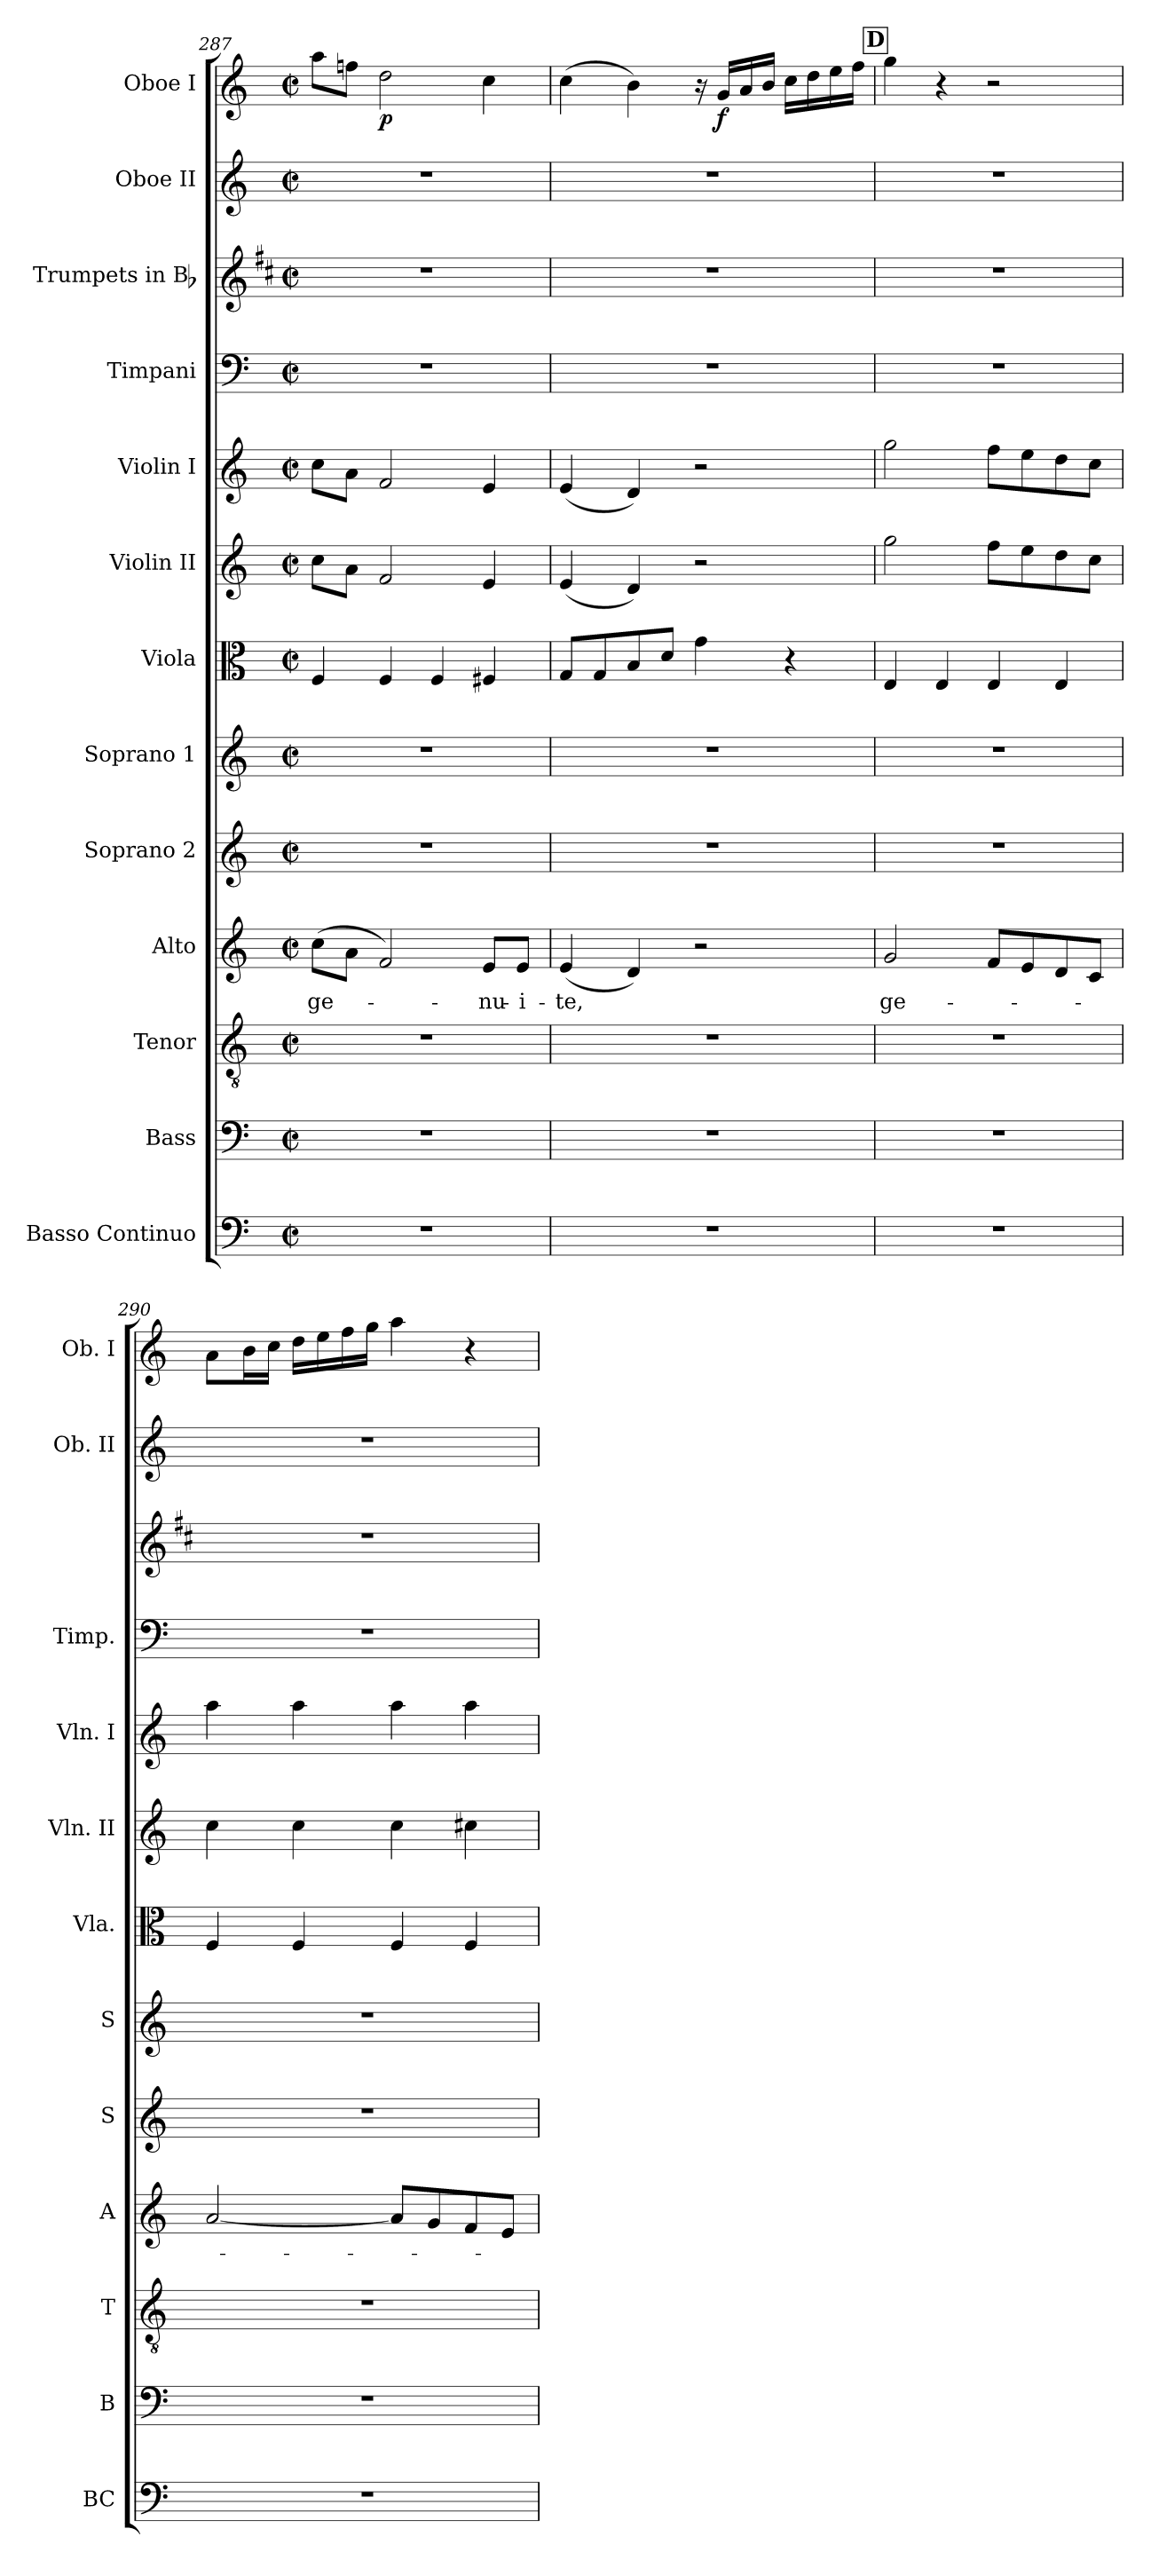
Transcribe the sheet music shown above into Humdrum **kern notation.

**kern	**kern	**kern	**kern	**text	**kern	**kern	**kern	**kern	**kern	**kern	**kern	**kern	**kern	**dynam
*part13	*part12	*part11	*part10	*part10	*part9	*part8	*part7	*part6	*part5	*part4	*part3	*part2	*part1	*part1
*staff13	*staff12	*staff11	*staff10	*staff10	*staff9	*staff8	*staff7	*staff6	*staff5	*staff4	*staff3	*staff2	*staff1	*staff1
*I"Basso Continuo	*I"Bass	*I"Tenor	*I"Alto	*	*I"Soprano 2	*I"Soprano 1	*I"Viola	*I"Violin II	*I"Violin I	*I"Timpani	*I"Trumpets in Bb	*I"Oboe II	*I"Oboe I	*
*I'BC	*I'B	*I'T	*I'A	*	*I'S	*I'S	*I'Vla.	*I'Vln. II	*I'Vln. I	*I'Timp.	*	*I'Ob. II	*I'Ob. I	*
*clefF4	*clefF4	*clefGv2	*clefG2	*	*clefG2	*clefG2	*clefC3	*clefG2	*clefG2	*clefF4	*clefG2	*clefG2	*clefG2	*
*	*	*	*	*	*	*	*	*	*	*	*ITrd1c2	*	*	*
*k[]	*k[]	*k[]	*k[]	*	*k[]	*k[]	*k[]	*k[]	*k[]	*k[]	*k[]	*k[]	*k[]	*
*C:	*C:	*C:	*C:	*	*C:	*C:	*C:	*C:	*C:	*C:	*C:	*C:	*C:	*
*M2/2	*M2/2	*M2/2	*M2/2	*	*M2/2	*M2/2	*M2/2	*M2/2	*M2/2	*M2/2	*M2/2	*M2/2	*M2/2	*
*met(c|)	*met(c|)	*met(c|)	*met(c|)	*	*met(c|)	*met(c|)	*met(c|)	*met(c|)	*met(c|)	*met(c|)	*met(c|)	*met(c|)	*met(c|)	*
=287	=287	=287	=287	=287	=287	=287	=287	=287	=287	=287	=287	=287	=287	=287
!	!	!	!	!LO:LY:b	!	!	!	!	!	!	!	!	!	!
1r	1r	1r	(8cc\L	ge-	1r	1r	4F/	8cc\L	8cc\L	1r	1r	1r	8aa\L	.
.	.	.	8a\J	.	.	.	.	8a\J	8a\J	.	.	.	8ffn\J	.
!	!	!	!	!	!	!	!	!	!	!	!	!	!	!LO:DY:b
.	.	.	2f/)	.	.	.	4F/	2f/	2f/	.	.	.	2dd\	p
.	.	.	.	.	.	.	4F/	.	.	.	.	.	.	.
!	!	!	!	!LO:LY:b	!	!	!	!	!	!	!	!	!	!
.	.	.	8e/L	-nu-	.	.	4F#X/	4e/	4e/	.	.	.	4cc\	.
!	!	!	!	!LO:LY:b	!	!	!	!	!	!	!	!	!	!
.	.	.	8e/J	-i-	.	.	.	.	.	.	.	.	.	.
=288	=288	=288	=288	=288	=288	=288	=288	=288	=288	=288	=288	=288	=288	=288
!	!	!	!	!LO:LY:b	!	!	!	!	!	!	!	!	!	!
1r	1r	1r	(<4e/	-te,	1r	1r	8G/L	(<4e/	(<4e/	1r	1r	1r	(4cc\	.
.	.	.	.	.	.	.	8G/	.	.	.	.	.	.	.
.	.	.	4d/)	.	.	.	8B/	4d/)	4d/)	.	.	.	4b\)	.
.	.	.	.	.	.	.	8d/J	.	.	.	.	.	.	.
.	.	.	2r	.	.	.	4g\	2r	2r	.	.	.	16r	.
!	!	!	!	!	!	!	!	!	!	!	!	!	!	!LO:DY:b
.	.	.	.	.	.	.	.	.	.	.	.	.	16g/LL	f
.	.	.	.	.	.	.	.	.	.	.	.	.	16a/	.
.	.	.	.	.	.	.	.	.	.	.	.	.	16b/JJ	.
.	.	.	.	.	.	.	4r	.	.	.	.	.	16cc\LL	.
.	.	.	.	.	.	.	.	.	.	.	.	.	16dd\	.
.	.	.	.	.	.	.	.	.	.	.	.	.	16ee\	.
.	.	.	.	.	.	.	.	.	.	.	.	.	16ff\JJ	.
!!LO:REH:place=s1:a:B:fs=14:t=D
=289	=289	=289	=289	=289	=289	=289	=289	=289	=289	=289	=289	=289	=289	=289
!	!	!	!	!LO:LY:b	!	!	!	!	!	!	!	!	!	!
1r	1r	1r	2g/	ge-	1r	1r	4E/	2gg\	2gg\	1r	1r	1r	4gg\	.
.	.	.	.	.	.	.	4E/	.	.	.	.	.	4r	.
.	.	.	8f/L	.	.	.	4E/	8ff\L	8ff\L	.	.	.	2r	.
.	.	.	8e/	.	.	.	.	8ee\	8ee\	.	.	.	.	.
.	.	.	8d/	.	.	.	4E/	8dd\	8dd\	.	.	.	.	.
.	.	.	8c/J	.	.	.	.	8cc\J	8cc\J	.	.	.	.	.
!!LO:LB:g=z
=290	=290	=290	=290	=290	=290	=290	=290	=290	=290	=290	=290	=290	=290	=290
1r	1r	1r	[2a/	.	1r	1r	4F/	4cc\	4aa\	1r	1r	1r	8a\L	.
.	.	.	.	.	.	.	.	.	.	.	.	.	16b\L	.
.	.	.	.	.	.	.	.	.	.	.	.	.	16cc\JJ	.
.	.	.	.	.	.	.	4F/	4cc\	4aa\	.	.	.	16dd\LL	.
.	.	.	.	.	.	.	.	.	.	.	.	.	16ee\	.
.	.	.	.	.	.	.	.	.	.	.	.	.	16ff\	.
.	.	.	.	.	.	.	.	.	.	.	.	.	16gg\JJ	.
.	.	.	8a/L]	.	.	.	4F/	4cc\	4aa\	.	.	.	4aa\	.
.	.	.	8g/	.	.	.	.	.	.	.	.	.	.	.
.	.	.	8f/	.	.	.	4F/	4cc#X\	4aa\	.	.	.	4r	.
.	.	.	8e/J	.	.	.	.	.	.	.	.	.	.	.
=	=	=	=	=	=	=	=	=	=	=	=	=	=	=
*-	*-	*-	*-	*-	*-	*-	*-	*-	*-	*-	*-	*-	*-	*-
